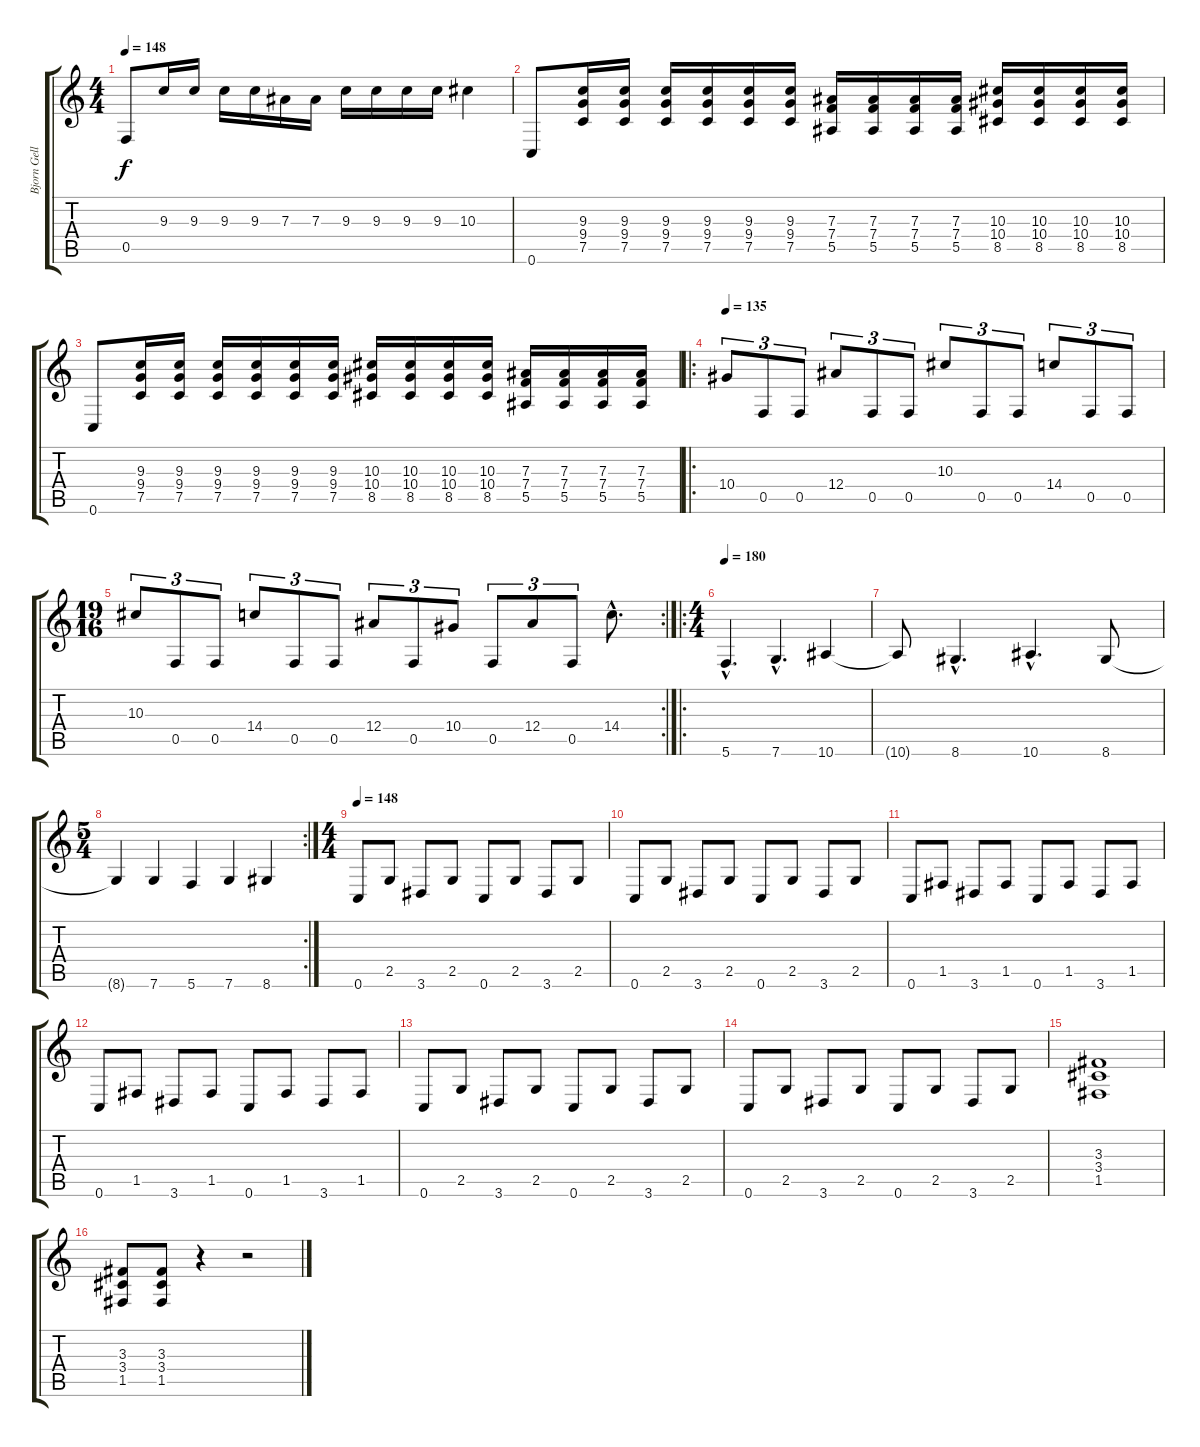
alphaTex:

\track ("Bjorn Gellotte" "Bjorn Gell") {instrument distortionguitar}
\staff {score tabs}
\tuning (C4 G3 Eb3 Bb2 F2 C2) {hide}
\ts (4 4)
\tempo 148
\clef g2
\ks c
0.5.8{dy f} 9.3.16 9.3.16 9.3.16 9.3.16 7.3.16 7.3.16 9.3.16 9.3.16 9.3.16 9.3.16 10.3.4 |
0.6.8 (9.3 9.4 7.5).16 (9.3 9.4 7.5).16 (9.3 9.4 7.5).16 (9.3 9.4 7.5).16 (9.3 9.4 7.5).16 (9.3 9.4 7.5).16 (7.3 7.4 5.5).16 (7.3 7.4 5.5).16 (7.3 7.4 5.5).16 (7.3 7.4 5.5).16 (10.3 10.4 8.5).16 (10.3 10.4 8.5).16 (10.3 10.4 8.5).16 (10.3 10.4 8.5).16 |
0.6.8 (9.3 9.4 7.5).16 (9.3 9.4 7.5).16 (9.3 9.4 7.5).16 (9.3 9.4 7.5).16 (9.3 9.4 7.5).16 (9.3 9.4 7.5).16 (10.3 10.4 8.5).16 (10.3 10.4 8.5).16 (10.3 10.4 8.5).16 (10.3 10.4 8.5).16 (7.3 7.4 5.5).16 (7.3 7.4 5.5).16 (7.3 7.4 5.5).16 (7.3 7.4 5.5).16 |
\ro
\tempo 135
10.4.8{tu (3 2)} 0.5.8{tu (3 2)} 0.5.8{tu (3 2)} 12.4.8{tu (3 2)} 0.5.8{tu (3 2)} 0.5.8{tu (3 2)} 10.3.8{tu (3 2)} 0.5.8{tu (3 2)} 0.5.8{tu (3 2)} 14.4.8{tu (3 2)} 0.5.8{tu (3 2)} 0.5.8{tu (3 2)} |
\rc 2
\ts (19 16)
10.3.8{tu (3 2)} 0.5.8{tu (3 2)} 0.5.8{tu (3 2)} 14.4.8{tu (3 2)} 0.5.8{tu (3 2)} 0.5.8{tu (3 2)} 12.4.8{tu (3 2)} 0.5.8{tu (3 2)} 10.4.8{tu (3 2)} 0.5.8{tu (3 2)} 12.4.8{tu (3 2)} 0.5.8{tu (3 2)} 14.4{hac}.8{d} |
\ro
\ts (4 4)
\tempo 180
5.6{hac}.4{d} 7.6{hac}.4{d} 10.6.4 |
10.6{t}.8 8.6{hac}.4{d} 10.6{hac}.4{d} 8.6.8 |
\rc 2
\ts (5 4)
8.6{t}.4 7.6.4 5.6.4 7.6.4 8.6.4 |
\ts (4 4)
\tempo 148
0.6.8 2.5.8 3.6.8 2.5.8 0.6.8 2.5.8 3.6.8 2.5.8 |
0.6.8 2.5.8 3.6.8 2.5.8 0.6.8 2.5.8 3.6.8 2.5.8 |
0.6.8 1.5.8 3.6.8 1.5.8 0.6.8 1.5.8 3.6.8 1.5.8 |
0.6.8 1.5.8 3.6.8 1.5.8 0.6.8 1.5.8 3.6.8 1.5.8 |
0.6.8 2.5.8 3.6.8 2.5.8 0.6.8 2.5.8 3.6.8 2.5.8 |
0.6.8 2.5.8 3.6.8 2.5.8 0.6.8 2.5.8 3.6.8 2.5.8 |
(3.3 3.4 1.5).1 |
(3.3 3.4 1.5).8 (3.3 3.4 1.5).8 r.4 r.2
